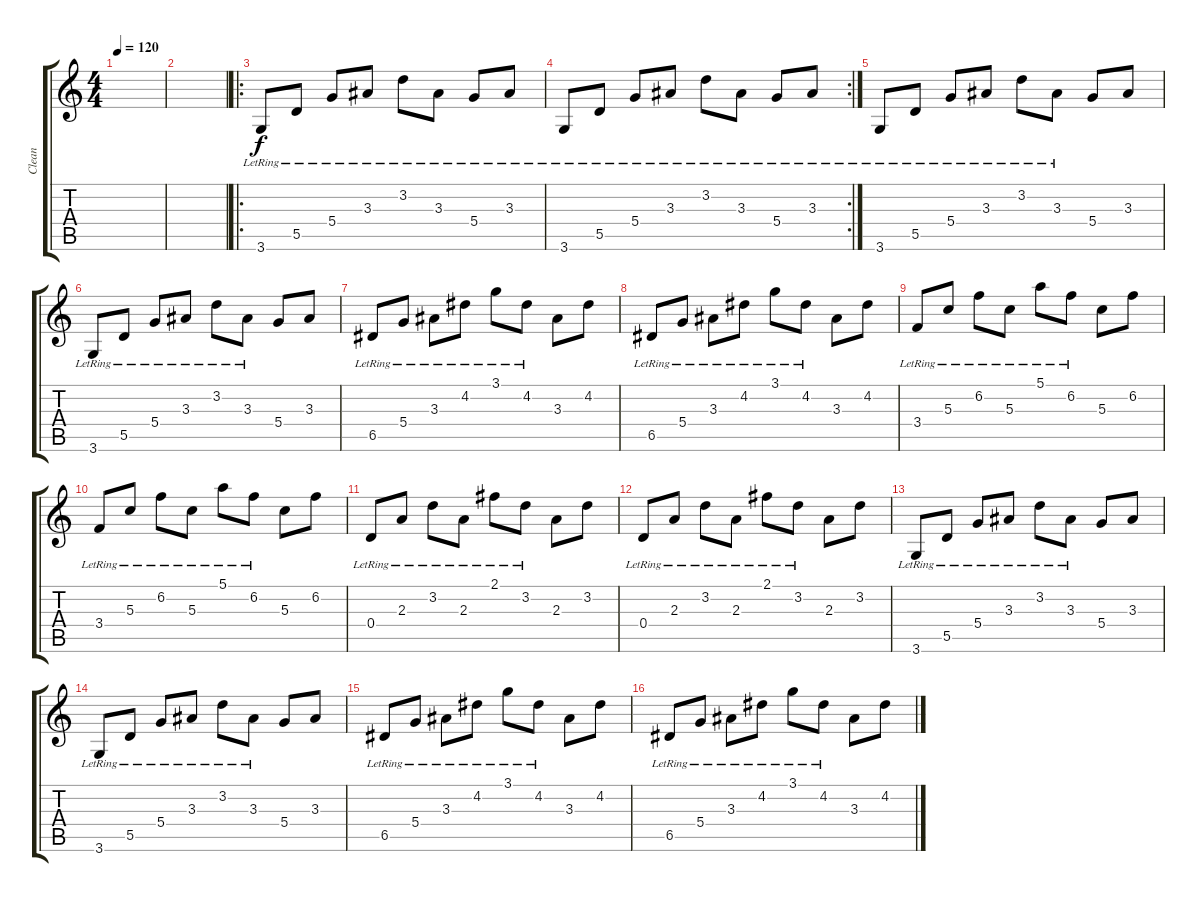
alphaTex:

\track ("Clean" "Clean") {instrument electricguitarclean}
\staff {score tabs}
\tuning (E4 B3 G3 D3 A2 E2) {hide}
\ts (4 4)
\tempo 120
\clef g2
\ks c
|
|
\ro
3.6{lr}.8{instrument electricguitarclean} 5.5{lr}.8 5.4{lr}.8 3.3{lr}.8 3.2{lr}.8 3.3{lr}.8 5.4{lr}.8 3.3{lr}.8 |
\rc 2
3.6{lr}.8{instrument electricguitarclean} 5.5{lr}.8 5.4{lr}.8 3.3{lr}.8 3.2{lr}.8 3.3{lr}.8 5.4{lr}.8 3.3{lr}.8 |
3.6{lr}.8{instrument electricguitarclean} 5.5{lr}.8 5.4{lr}.8 3.3{lr}.8 3.2{lr}.8 3.3{lr}.8 5.4.8 3.3.8 |
3.6{lr}.8{instrument electricguitarclean} 5.5{lr}.8 5.4{lr}.8 3.3{lr}.8 3.2{lr}.8 3.3{lr}.8 5.4.8 3.3.8 |
6.5{lr}.8 5.4{lr}.8 3.3{lr}.8 4.2{lr}.8 3.1{lr}.8 4.2{lr}.8 3.3.8 4.2.8 |
6.5{lr}.8 5.4{lr}.8 3.3{lr}.8 4.2{lr}.8 3.1{lr}.8 4.2{lr}.8 3.3.8 4.2.8 |
3.4{lr}.8 5.3{lr}.8 6.2{lr}.8 5.3{lr}.8 5.1{lr}.8 6.2{lr}.8 5.3.8 6.2.8 |
3.4{lr}.8 5.3{lr}.8 6.2{lr}.8 5.3{lr}.8 5.1{lr}.8 6.2{lr}.8 5.3.8 6.2.8 |
0.4{lr}.8 2.3{lr}.8 3.2{lr}.8 2.3{lr}.8 2.1{lr}.8 3.2{lr}.8 2.3.8 3.2.8 |
0.4{lr}.8 2.3{lr}.8 3.2{lr}.8 2.3{lr}.8 2.1{lr}.8 3.2{lr}.8 2.3.8 3.2.8 |
3.6{lr}.8{instrument electricguitarclean} 5.5{lr}.8 5.4{lr}.8 3.3{lr}.8 3.2{lr}.8 3.3{lr}.8 5.4.8 3.3.8 |
3.6{lr}.8{instrument electricguitarclean} 5.5{lr}.8 5.4{lr}.8 3.3{lr}.8 3.2{lr}.8 3.3{lr}.8 5.4.8 3.3.8 |
6.5{lr}.8 5.4{lr}.8 3.3{lr}.8 4.2{lr}.8 3.1{lr}.8 4.2{lr}.8 3.3.8 4.2.8 |
6.5{lr}.8 5.4{lr}.8 3.3{lr}.8 4.2{lr}.8 3.1{lr}.8 4.2{lr}.8 3.3.8 4.2.8
